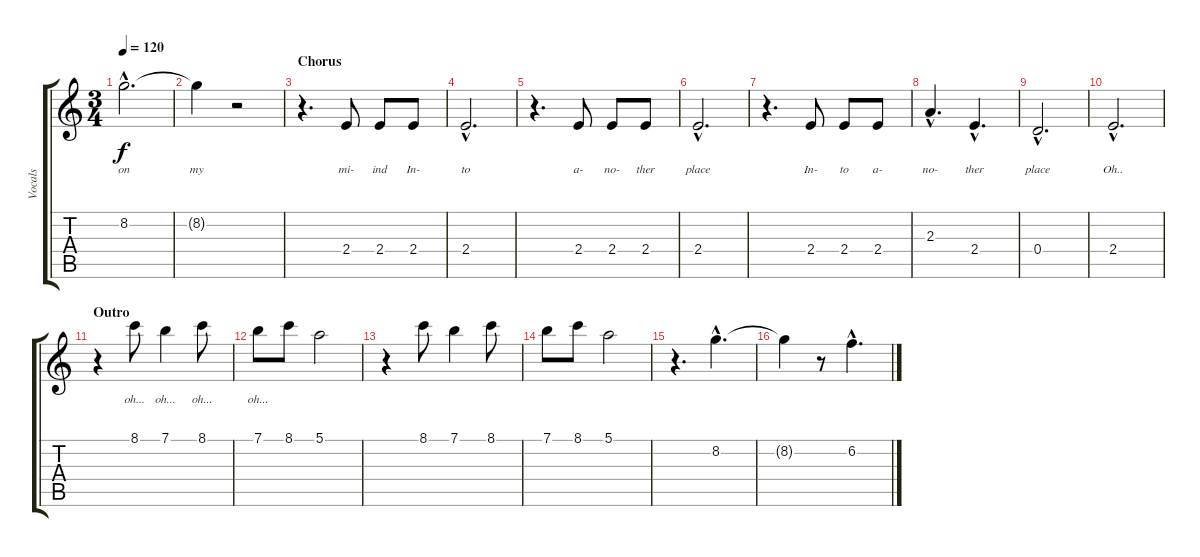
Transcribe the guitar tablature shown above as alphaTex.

\track ("Vocals" "Vocals") {instrument clarinet}
\staff {score tabs}
\tuning (E5 B4 G4 D4 A3 E3) {hide}
\ts (3 4)
\tempo 120
\clef g2
\ks c
8.2{hac}.2{d lyrics (0 "on") lyrics (1 "") lyrics (2 "") lyrics (3 "") lyrics (4 "") dy f} |
8.2{t}.4{lyrics (0 "my") lyrics (1 "") lyrics (2 "") lyrics (3 "") lyrics (4 "")} r.2 |
\section ("" "Chorus")
r.4{d} 2.4.8{lyrics (0 "mi-") lyrics (1 "") lyrics (2 "") lyrics (3 "") lyrics (4 "")} 2.4.8{lyrics (0 "ind") lyrics (1 "") lyrics (2 "") lyrics (3 "") lyrics (4 "")} 2.4.8{lyrics (0 "In-") lyrics (1 "") lyrics (2 "") lyrics (3 "") lyrics (4 "")} |
2.4{hac}.2{d lyrics (0 "to") lyrics (1 "") lyrics (2 "") lyrics (3 "") lyrics (4 "")} |
r.4{d} 2.4.8{lyrics (0 "a-") lyrics (1 "") lyrics (2 "") lyrics (3 "") lyrics (4 "")} 2.4.8{lyrics (0 "no-") lyrics (1 "") lyrics (2 "") lyrics (3 "") lyrics (4 "")} 2.4.8{lyrics (0 "ther") lyrics (1 "") lyrics (2 "") lyrics (3 "") lyrics (4 "")} |
2.4{hac}.2{d lyrics (0 "place") lyrics (1 "") lyrics (2 "") lyrics (3 "") lyrics (4 "")} |
r.4{d} 2.4.8{lyrics (0 "In-") lyrics (1 "") lyrics (2 "") lyrics (3 "") lyrics (4 "")} 2.4.8{lyrics (0 "to") lyrics (1 "") lyrics (2 "") lyrics (3 "") lyrics (4 "")} 2.4.8{lyrics (0 "a-") lyrics (1 "") lyrics (2 "") lyrics (3 "") lyrics (4 "")} |
2.3{hac}.4{d lyrics (0 "no-") lyrics (1 "") lyrics (2 "") lyrics (3 "") lyrics (4 "")} 2.4{hac}.4{d lyrics (0 "ther") lyrics (1 "") lyrics (2 "") lyrics (3 "") lyrics (4 "")} |
0.4{hac}.2{d lyrics (0 "place") lyrics (1 "") lyrics (2 "") lyrics (3 "") lyrics (4 "")} |
2.4{hac}.2{d lyrics (0 "Oh..") lyrics (1 "") lyrics (2 "") lyrics (3 "") lyrics (4 "")} |
\section ("" "Outro")
r.4 8.1.8{lyrics (0 "oh...") lyrics (1 "") lyrics (2 "") lyrics (3 "") lyrics (4 "")} 7.1.4{lyrics (0 "oh...") lyrics (1 "") lyrics (2 "") lyrics (3 "") lyrics (4 "")} 8.1.8{lyrics (0 "oh...") lyrics (1 "") lyrics (2 "") lyrics (3 "") lyrics (4 "")} |
7.1.8{lyrics (0 "oh...") lyrics (1 "") lyrics (2 "") lyrics (3 "") lyrics (4 "")} 8.1.8 5.1.2 |
r.4 8.1.8 7.1.4 8.1.8 |
7.1.8 8.1.8 5.1.2 |
r.4{d} 8.2{hac}.4{d} |
8.2{t}.4 r.8 6.2{hac}.4{d}
